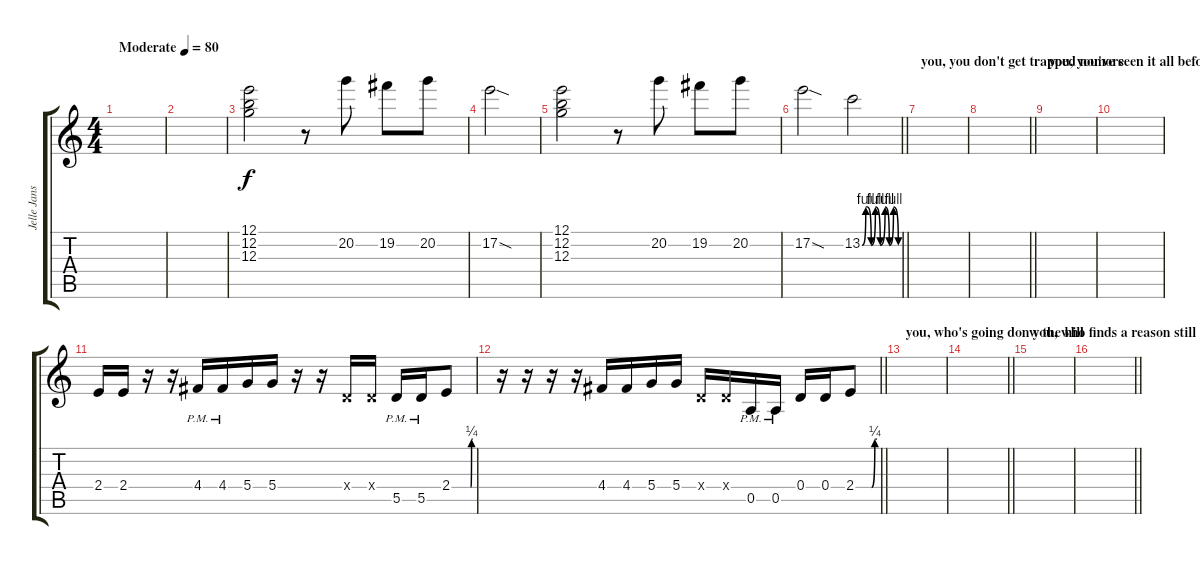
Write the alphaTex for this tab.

\track ("Jelle Janse" "Jelle Jans") {instrument overdrivenguitar}
\staff {score tabs}
\tuning (E4 B3 G3 D3 A2 E2) {hide}
\ts (4 4)
\tempo (80 "Moderate")
\clef g2
\ks c
|
|
(12.1 12.2 12.3).2 r.8 20.2.8 19.2.8 20.2.8 |
17.2{sod}.2 |
(12.1 12.2 12.3).2 r.8 20.2.8 19.2.8 20.2.8 |
\barLineRight lightlight
17.2{sod}.2 13.2{be (custom 0 0 6 4 8 4 15 0 22 4 30 0 38 4 45 0 52 4 60 0)}.2 |
\section ("" "you, you don't get trapped nomore")
|
\barLineRight lightlight
|
\section ("" "you, you've seen it all before")
|
|
2.4.16 2.4.16 r.16 r.16 4.4{pm}.16 4.4{pm}.16 5.4.16 5.4.16 r.16 r.16 0.4{x}.16 0.4{x}.16 5.5{pm}.16 5.5{pm}.16 2.4{be (custom 0 0 15 0 30 0 52 0 54 0 56 1 58 1 60 1)}.8 |
\barLineRight lightlight
r.16 r.16 r.16 r.16 4.4.16 4.4.16 5.4.16 5.4.16 0.4{x}.16 0.4{x}.16 0.5{pm}.16 0.5{pm}.16 0.4.16 0.4.16 2.4{be (custom 0 0 15 0 45 0 54 1 56 1 60 1)}.8 |
\section ("" "you, who's going donw the hill")
|
\barLineRight lightlight
|
\section ("" "you, who finds a reason still")
|
\barLineRight lightlight
